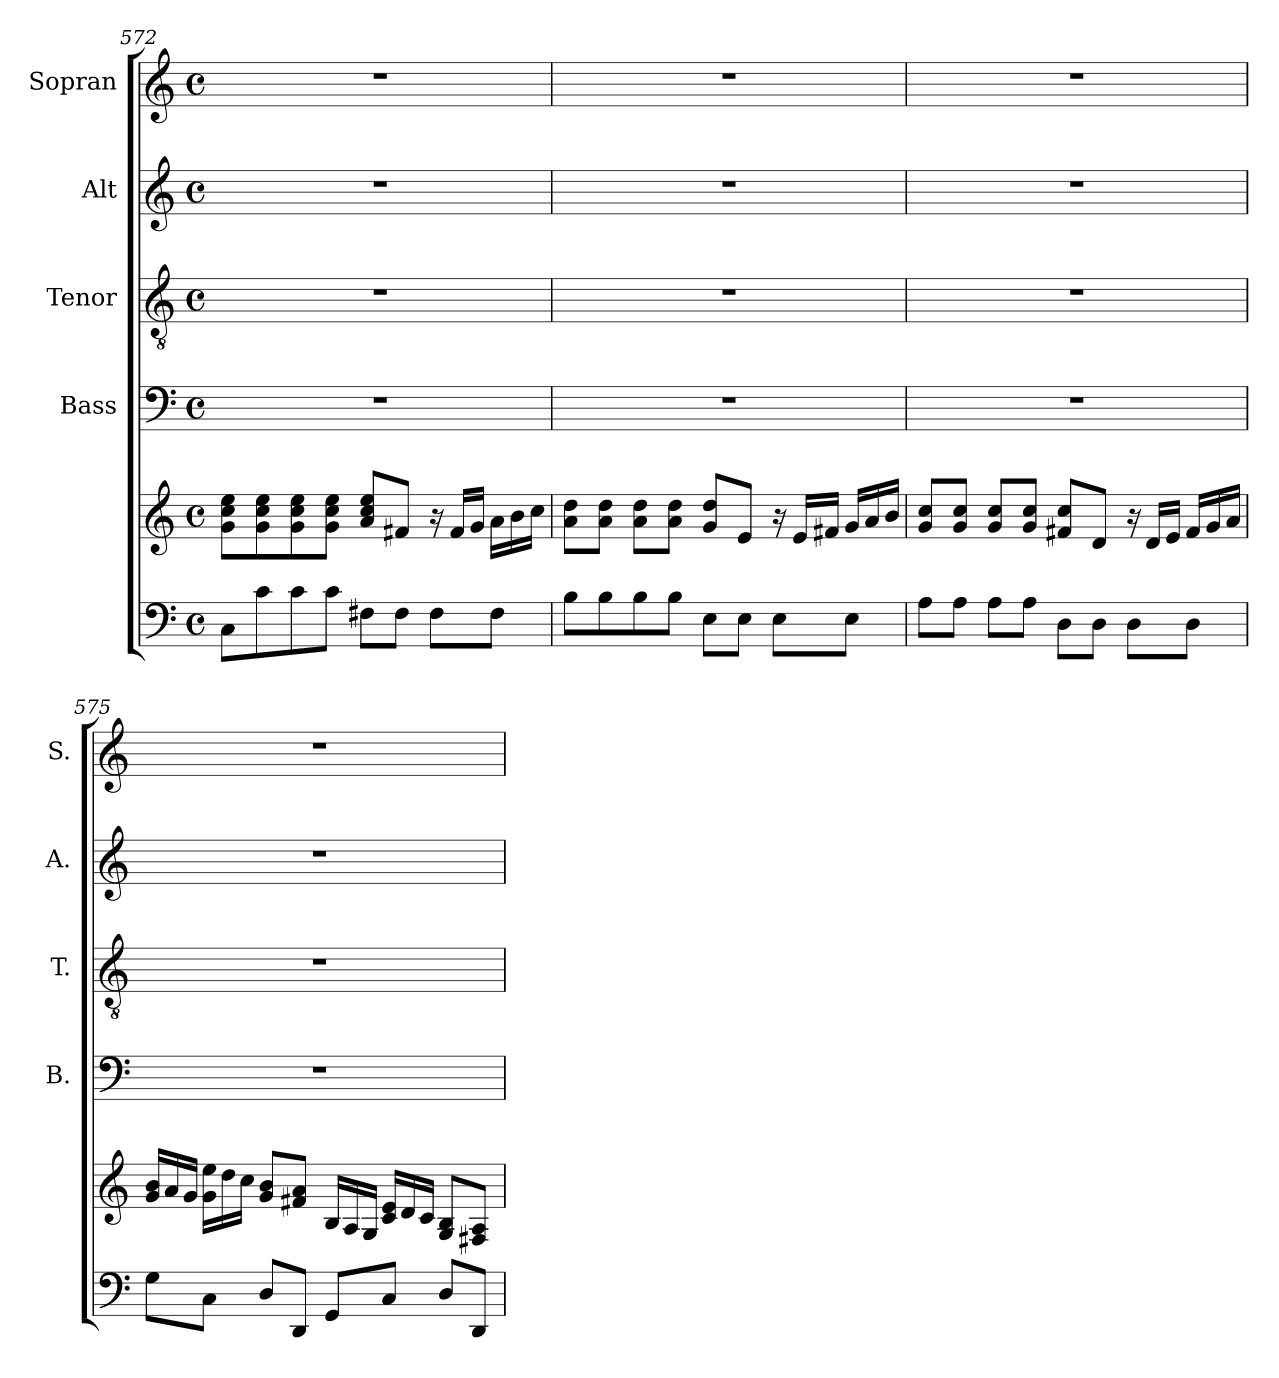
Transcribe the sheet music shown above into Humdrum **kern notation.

**kern	**kern	**kern	**kern	**kern	**kern
*part5	*part5	*part4	*part3	*part2	*part1
*staff6	*staff5	*staff4	*staff3	*staff2	*staff1
*	*	*I"Bass	*I"Tenor	*I"Alt	*I"Sopran
*	*	*I'B.	*I'T.	*I'A.	*I'S.
*clefF4	*clefG2	*clefF4	*clefGv2	*clefG2	*clefG2
*k[]	*k[]	*k[]	*k[]	*k[]	*k[]
*C:	*C:	*C:	*C:	*C:	*C:
*M4/4	*M4/4	*M4/4	*M4/4	*M4/4	*M4/4
*met(c)	*met(c)	*met(c)	*met(c)	*met(c)	*met(c)
=572	=572	=572	=572	=572	=572
8C\L	8g\ 8cc\ 8ee\L	1r	1r	1r	1r
8c\	8g\ 8cc\ 8ee\	.	.	.	.
8c\	8g\ 8cc\ 8ee\	.	.	.	.
8c\J	8g\ 8cc\ 8ee\J	.	.	.	.
8F#X\L	8a/ 8cc/ 8ee/L	.	.	.	.
8F#\J	8f#X/J	.	.	.	.
*	*Xtuplet	*	*	*	*
8F#\L	24r	.	.	.	.
.	24f#/LL	.	.	.	.
.	24g/JJ	.	.	.	.
8F#\J	24a\LL	.	.	.	.
.	24b\	.	.	.	.
.	24cc\JJ	.	.	.	.
!!LO:LB:g=z
=573	=573	=573	=573	=573	=573
8B\L	8a\ 8dd\L	1r	1r	1r	1r
8B\	8a\ 8dd\J	.	.	.	.
8B\	8a\ 8dd\L	.	.	.	.
8B\J	8a\ 8dd\J	.	.	.	.
8E\L	8g/ 8dd/L	.	.	.	.
8E\J	8e/J	.	.	.	.
8E\L	24r	.	.	.	.
.	24e/LL	.	.	.	.
.	24f#X/JJ	.	.	.	.
8E\J	24g/LL	.	.	.	.
.	24a/	.	.	.	.
.	24b/JJ	.	.	.	.
=574	=574	=574	=574	=574	=574
8A\L	8g/ 8cc/L	1r	1r	1r	1r
8A\J	8g/ 8cc/J	.	.	.	.
8A\L	8g/ 8cc/L	.	.	.	.
8A\J	8g/ 8cc/J	.	.	.	.
8D\L	8f#X/ 8cc/L	.	.	.	.
8D\J	8d/J	.	.	.	.
8D\L	24r	.	.	.	.
.	24d/LL	.	.	.	.
.	24e/JJ	.	.	.	.
8D\J	24f#/LL	.	.	.	.
.	24g/	.	.	.	.
.	24a/JJ	.	.	.	.
=575	=575	=575	=575	=575	=575
8G\L	24g/ 24b/LL	1r	1r	1r	1r
.	24a/	.	.	.	.
.	24g/JJ	.	.	.	.
8C\J	24g\ 24ee\LL	.	.	.	.
.	24dd\	.	.	.	.
.	24cc\JJ	.	.	.	.
8D/L	8g/ 8b/L	.	.	.	.
8DD/J	8f#X/ 8a/J	.	.	.	.
8GG/L	24B/LL	.	.	.	.
.	24A/	.	.	.	.
.	24G/JJ	.	.	.	.
8C/J	24c/ 24e/LL	.	.	.	.
.	24d/	.	.	.	.
.	24c/JJ	.	.	.	.
8D/L	8G/ 8B/L	.	.	.	.
8DD/J	8F#X/ 8A/J	.	.	.	.
=	=	=	=	=	=
*-	*-	*-	*-	*-	*-
